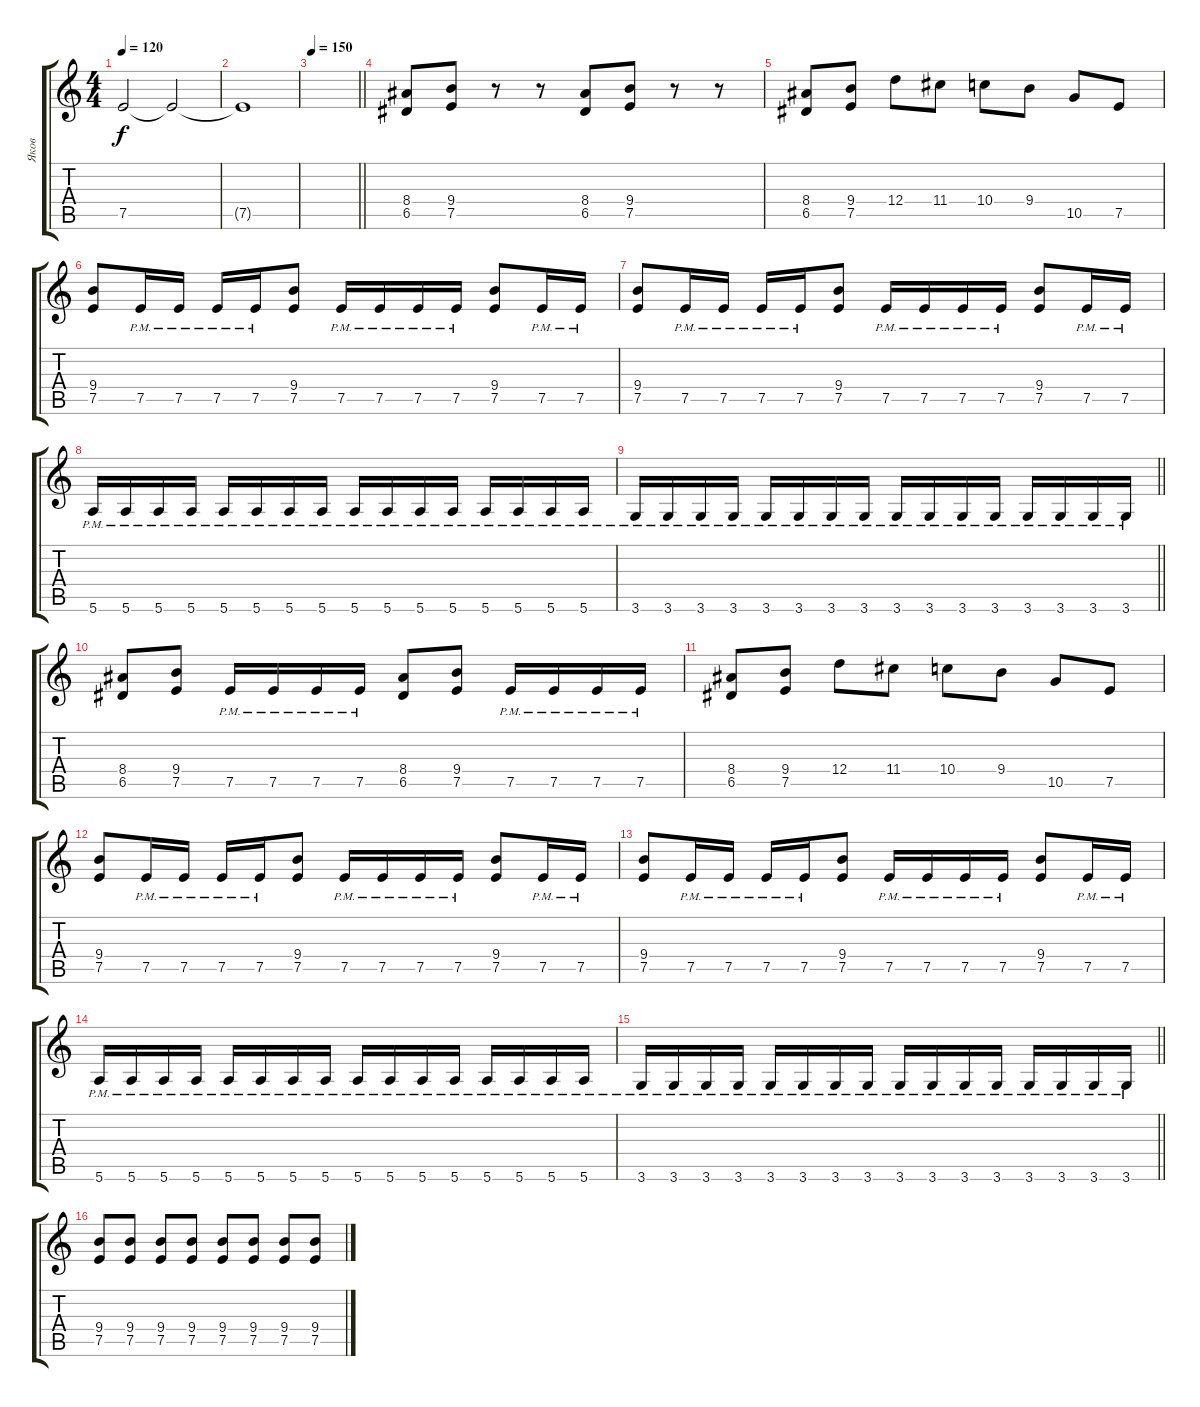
\track ("Яков" "Яков") {instrument overdrivenguitar}
\staff {score tabs}
\tuning (E4 B3 G3 D3 A2 E2) {hide}
\ts (4 4)
\tempo 120
\clef g2
\ks c
7.5.2{dy f} 7.5{t}.2 |
7.5{t}.1 |
\tempo 150
\barLineRight lightlight
|
(8.4 6.5).8 (9.4 7.5).8 r.8 r.8 (8.4 6.5).8 (9.4 7.5).8 r.8 r.8 |
(8.4 6.5).8 (9.4 7.5).8 12.4.8 11.4.8 10.4.8 9.4.8 10.5.8 7.5.8 |
(9.4 7.5).8 7.5{pm}.16 7.5{pm}.16 7.5{pm}.16 7.5{pm}.16 (9.4 7.5).8 7.5{pm}.16 7.5{pm}.16 7.5{pm}.16 7.5{pm}.16 (9.4 7.5).8 7.5{pm}.16 7.5{pm}.16 |
(9.4 7.5).8 7.5{pm}.16 7.5{pm}.16 7.5{pm}.16 7.5{pm}.16 (9.4 7.5).8 7.5{pm}.16 7.5{pm}.16 7.5{pm}.16 7.5{pm}.16 (9.4 7.5).8 7.5{pm}.16 7.5{pm}.16 |
5.6{pm}.16 5.6{pm}.16 5.6{pm}.16 5.6{pm}.16 5.6{pm}.16 5.6{pm}.16 5.6{pm}.16 5.6{pm}.16 5.6{pm}.16 5.6{pm}.16 5.6{pm}.16 5.6{pm}.16 5.6{pm}.16 5.6{pm}.16 5.6{pm}.16 5.6{pm}.16 |
\barLineRight lightlight
3.6{pm}.16 3.6{pm}.16 3.6{pm}.16 3.6{pm}.16 3.6{pm}.16 3.6{pm}.16 3.6{pm}.16 3.6{pm}.16 3.6{pm}.16 3.6{pm}.16 3.6{pm}.16 3.6{pm}.16 3.6{pm}.16 3.6{pm}.16 3.6{pm}.16 3.6{pm}.16 |
(8.4 6.5).8 (9.4 7.5).8 7.5{pm}.16 7.5{pm}.16 7.5{pm}.16 7.5{pm}.16 (8.4 6.5).8 (9.4 7.5).8 7.5{pm}.16 7.5{pm}.16 7.5{pm}.16 7.5{pm}.16 |
(8.4 6.5).8 (9.4 7.5).8 12.4.8 11.4.8 10.4.8 9.4.8 10.5.8 7.5.8 |
(9.4 7.5).8 7.5{pm}.16 7.5{pm}.16 7.5{pm}.16 7.5{pm}.16 (9.4 7.5).8 7.5{pm}.16 7.5{pm}.16 7.5{pm}.16 7.5{pm}.16 (9.4 7.5).8 7.5{pm}.16 7.5{pm}.16 |
(9.4 7.5).8 7.5{pm}.16 7.5{pm}.16 7.5{pm}.16 7.5{pm}.16 (9.4 7.5).8 7.5{pm}.16 7.5{pm}.16 7.5{pm}.16 7.5{pm}.16 (9.4 7.5).8 7.5{pm}.16 7.5{pm}.16 |
5.6{pm}.16 5.6{pm}.16 5.6{pm}.16 5.6{pm}.16 5.6{pm}.16 5.6{pm}.16 5.6{pm}.16 5.6{pm}.16 5.6{pm}.16 5.6{pm}.16 5.6{pm}.16 5.6{pm}.16 5.6{pm}.16 5.6{pm}.16 5.6{pm}.16 5.6{pm}.16 |
\barLineRight lightlight
3.6{pm}.16 3.6{pm}.16 3.6{pm}.16 3.6{pm}.16 3.6{pm}.16 3.6{pm}.16 3.6{pm}.16 3.6{pm}.16 3.6{pm}.16 3.6{pm}.16 3.6{pm}.16 3.6{pm}.16 3.6{pm}.16 3.6{pm}.16 3.6{pm}.16 3.6{pm}.16 |
(9.4 7.5).8 (9.4 7.5).8 (9.4 7.5).8 (9.4 7.5).8 (9.4 7.5).8 (9.4 7.5).8 (9.4 7.5).8 (9.4 7.5).8
